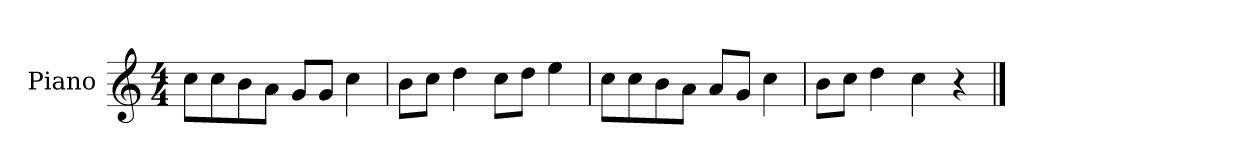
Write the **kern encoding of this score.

**kern
*part1
*staff1
*I"Piano
*I'P-no
*clefG2
*k[]
*M4/4
*MM90
=1
8cc\L
8cc\
8b\
8a\J
8g/L
8g/J
4cc\
=2
8b\L
8cc\J
4dd\
8cc\L
8dd\J
4ee\
=3
8cc\L
8cc\
8b\
8a\J
8a/L
8g/J
4cc\
=4
8b\L
8cc\J
4dd\
4cc\
4r
==
*-
